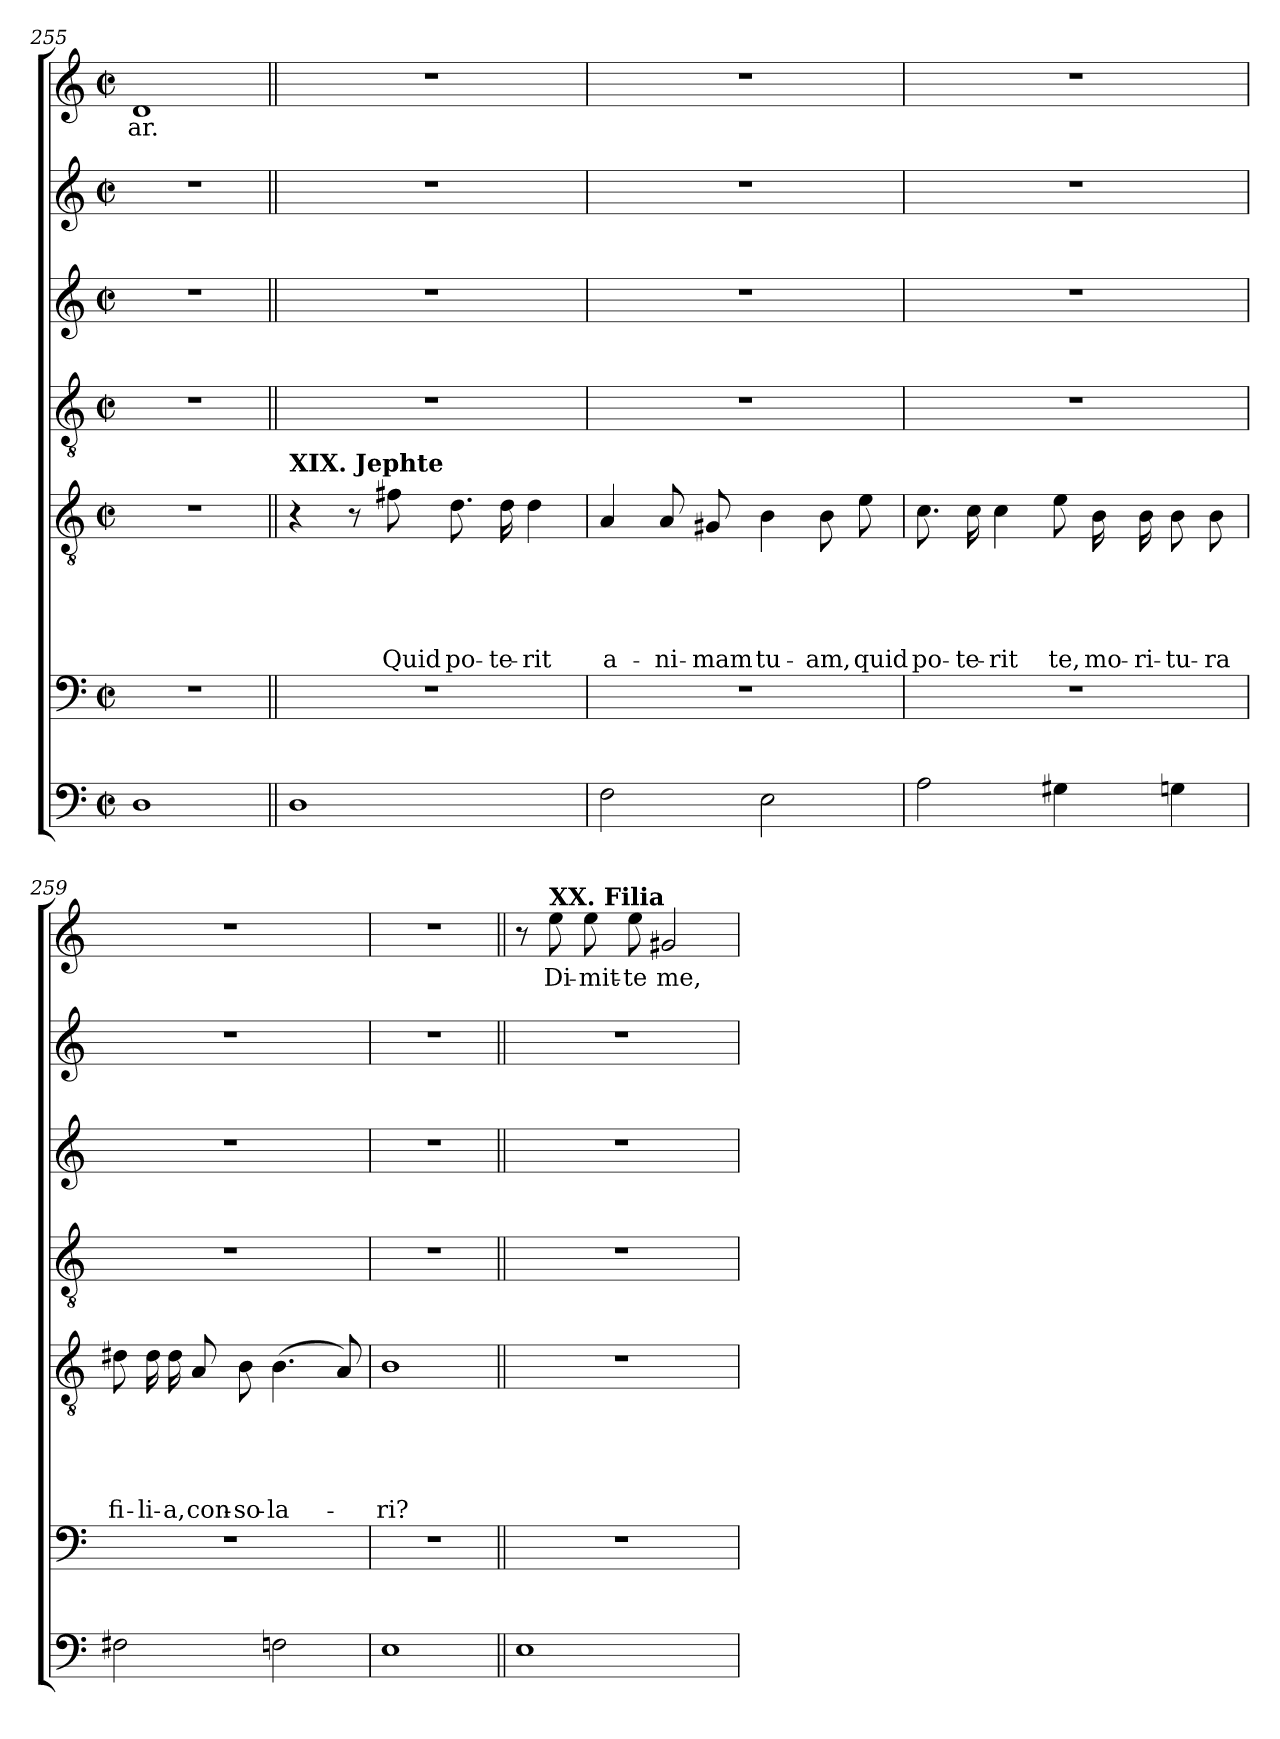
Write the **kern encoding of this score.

**kern	**kern	**kern	**text	**text	**text	**text	**text	**kern	**kern	**kern	**kern	**text
*part7	*part6	*part5	*part5	*part5	*part5	*part5	*part5	*part4	*part3	*part2	*part1	*part1
*staff7	*staff6	*staff5	*staff5	*staff5	*staff5	*staff5	*staff5	*staff4	*staff3	*staff2	*staff1	*staff1
*clefF4	*clefF4	*clefGv2	*	*	*	*	*	*clefGv2	*clefG2	*clefG2	*clefG2	*
*	*ITrd8c14	*	*	*	*	*	*	*	*	*	*	*
*k[]	*k[]	*k[]	*	*	*	*	*	*k[]	*k[]	*k[]	*k[]	*
*C:	*C:	*C:	*	*	*	*	*	*C:	*C:	*C:	*C:	*
*M2/2	*M2/2	*M2/2	*	*	*	*	*	*M2/2	*M2/2	*M2/2	*M2/2	*
*met(c|)	*met(c|)	*met(c|)	*	*	*	*	*	*met(c|)	*met(c|)	*met(c|)	*met(c|)	*
=255	=255	=255	=255	=255	=255	=255	=255	=255	=255	=255	=255	=255
!	!	!	!	!	!	!	!	!	!	!	!	!LO:LY:b
1D	1r	1r	.	.	.	.	.	1r	1r	1r	1d	-ar.
!!LO:LB:g=z
=256||	=256||	=256||	=256||	=256||	=256||	=256||	=256||	=256||	=256||	=256||	=256||	=256||
!	!	!LO:TX:a:B:t=XIX. Jephte	!	!	!	!	!	!	!	!	!	!
1D	1r	4r	.	.	.	.	.	1r	1r	1r	1r	.
.	.	8r	.	.	.	.	.	.	.	.	.	.
!	!	!	!	!	!	!	!LO:LY:b	!	!	!	!	!
.	.	8f#X\	.	.	.	.	Quid	.	.	.	.	.
!	!	!	!	!	!	!	!LO:LY:b	!	!	!	!	!
.	.	8.d\	.	.	.	.	po-	.	.	.	.	.
!	!	!	!	!	!	!	!LO:LY:b	!	!	!	!	!
.	.	16d\	.	.	.	.	-te-	.	.	.	.	.
!	!	!	!	!	!	!	!LO:LY:b	!	!	!	!	!
.	.	4d\	.	.	.	.	-rit	.	.	.	.	.
=257	=257	=257	=257	=257	=257	=257	=257	=257	=257	=257	=257	=257
!	!	!	!	!	!	!	!LO:LY:b	!	!	!	!	!
2F\	1r	4A/	.	.	.	.	a-	1r	1r	1r	1r	.
!	!	!	!	!	!	!	!LO:LY:b	!	!	!	!	!
.	.	8A/	.	.	.	.	-ni-	.	.	.	.	.
!	!	!	!	!	!	!	!LO:LY:b	!	!	!	!	!
.	.	8G#X/	.	.	.	.	-mam	.	.	.	.	.
!	!	!	!	!	!	!	!LO:LY:b	!	!	!	!	!
2E\	.	4B\	.	.	.	.	tu-	.	.	.	.	.
!	!	!	!	!	!	!	!LO:LY:b	!	!	!	!	!
.	.	8B\	.	.	.	.	-am,	.	.	.	.	.
!	!	!	!	!	!	!	!LO:LY:b	!	!	!	!	!
.	.	8e\	.	.	.	.	quid	.	.	.	.	.
=258	=258	=258	=258	=258	=258	=258	=258	=258	=258	=258	=258	=258
!	!	!	!	!	!	!	!LO:LY:b	!	!	!	!	!
2A\	1r	8.c\	.	.	.	.	po-	1r	1r	1r	1r	.
!	!	!	!	!	!	!	!LO:LY:b	!	!	!	!	!
.	.	16c\	.	.	.	.	-te-	.	.	.	.	.
!	!	!	!	!	!	!	!LO:LY:b	!	!	!	!	!
.	.	4c\	.	.	.	.	-rit	.	.	.	.	.
!	!	!	!	!	!	!	!LO:LY:b	!	!	!	!	!
4G#X\	.	8e\	.	.	.	.	te,	.	.	.	.	.
!	!	!	!	!	!	!	!LO:LY:b	!	!	!	!	!
.	.	16B\	.	.	.	.	mo-	.	.	.	.	.
!	!	!	!	!	!	!	!LO:LY:b	!	!	!	!	!
.	.	16B\	.	.	.	.	-ri-	.	.	.	.	.
!	!	!	!	!	!	!	!LO:LY:b	!	!	!	!	!
4Gn\	.	8B\	.	.	.	.	-tu-	.	.	.	.	.
!	!	!	!	!	!	!	!LO:LY:b	!	!	!	!	!
.	.	8B\	.	.	.	.	-ra	.	.	.	.	.
=259	=259	=259	=259	=259	=259	=259	=259	=259	=259	=259	=259	=259
!	!	!	!	!	!	!	!LO:LY:b	!	!	!	!	!
2F#X\	1r	8d#X\	.	.	.	.	fi-	1r	1r	1r	1r	.
!	!	!	!	!	!	!	!LO:LY:b	!	!	!	!	!
.	.	16d#\	.	.	.	.	-li-	.	.	.	.	.
!	!	!	!	!	!	!	!LO:LY:b	!	!	!	!	!
.	.	16d#\	.	.	.	.	-a,	.	.	.	.	.
!	!	!	!	!	!	!	!LO:LY:b	!	!	!	!	!
.	.	8A/	.	.	.	.	con-	.	.	.	.	.
!	!	!	!	!	!	!	!LO:LY:b	!	!	!	!	!
.	.	8B\	.	.	.	.	-so-	.	.	.	.	.
!	!	!	!	!	!	!	!LO:LY:b	!	!	!	!	!
2Fn\	.	(>4.B\	.	.	.	.	-la-	.	.	.	.	.
.	.	8A/)	.	.	.	.	.	.	.	.	.	.
=260	=260	=260	=260	=260	=260	=260	=260	=260	=260	=260	=260	=260
!	!	!	!	!	!	!	!LO:LY:b	!	!	!	!	!
1E	1r	1B	.	.	.	.	-ri?	1r	1r	1r	1r	.
!!LO:LB:g=z
=261||	=261||	=261||	=261||	=261||	=261||	=261||	=261||	=261||	=261||	=261||	=261||	=261||
1E	1r	1r	.	.	.	.	.	1r	1r	1r	8r	.
!	!	!	!	!	!	!	!	!	!	!	!LO:TX:a:B:t=XX. Filia	!
!	!	!	!	!	!	!	!	!	!	!	!	!LO:LY:b
.	.	.	.	.	.	.	.	.	.	.	8ee\	Di-
!	!	!	!	!	!	!	!	!	!	!	!	!LO:LY:b
.	.	.	.	.	.	.	.	.	.	.	8ee\	-mit-
!	!	!	!	!	!	!	!	!	!	!	!	!LO:LY:b
.	.	.	.	.	.	.	.	.	.	.	8ee\	-te
!	!	!	!	!	!	!	!	!	!	!	!	!LO:LY:b
.	.	.	.	.	.	.	.	.	.	.	2g#X/	me,
=	=	=	=	=	=	=	=	=	=	=	=	=
*-	*-	*-	*-	*-	*-	*-	*-	*-	*-	*-	*-	*-
